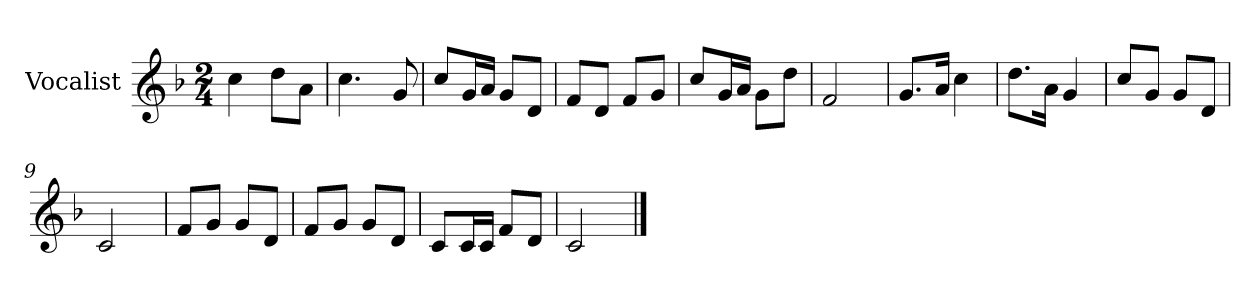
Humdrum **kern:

**kern
*part1
*staff1
*I"Vocalist
*k[b-]
*F:
*M2/4
=
4cc
8ddL
8aJ
=1
4.cc
8g
=2
8ccL
16gL
16aJJ
8gL
8dJ
=3
8fL
8dJ
8fL
8gJ
=4
8ccL
16gL
16aJJ
8gL
8ddJ
=5
2f
=6
8.gL
16aJk
4cc
=7
8.ddL
16aJk
4g
=8
8ccL
8gJ
8gL
8dJ
=9
2c
=10
8fL
8gJ
8gL
8dJ
=11
8fL
8gJ
8gL
8dJ
=12
8cL
16cL
16cJJ
8fL
8dJ
=13
2c
==
*-
